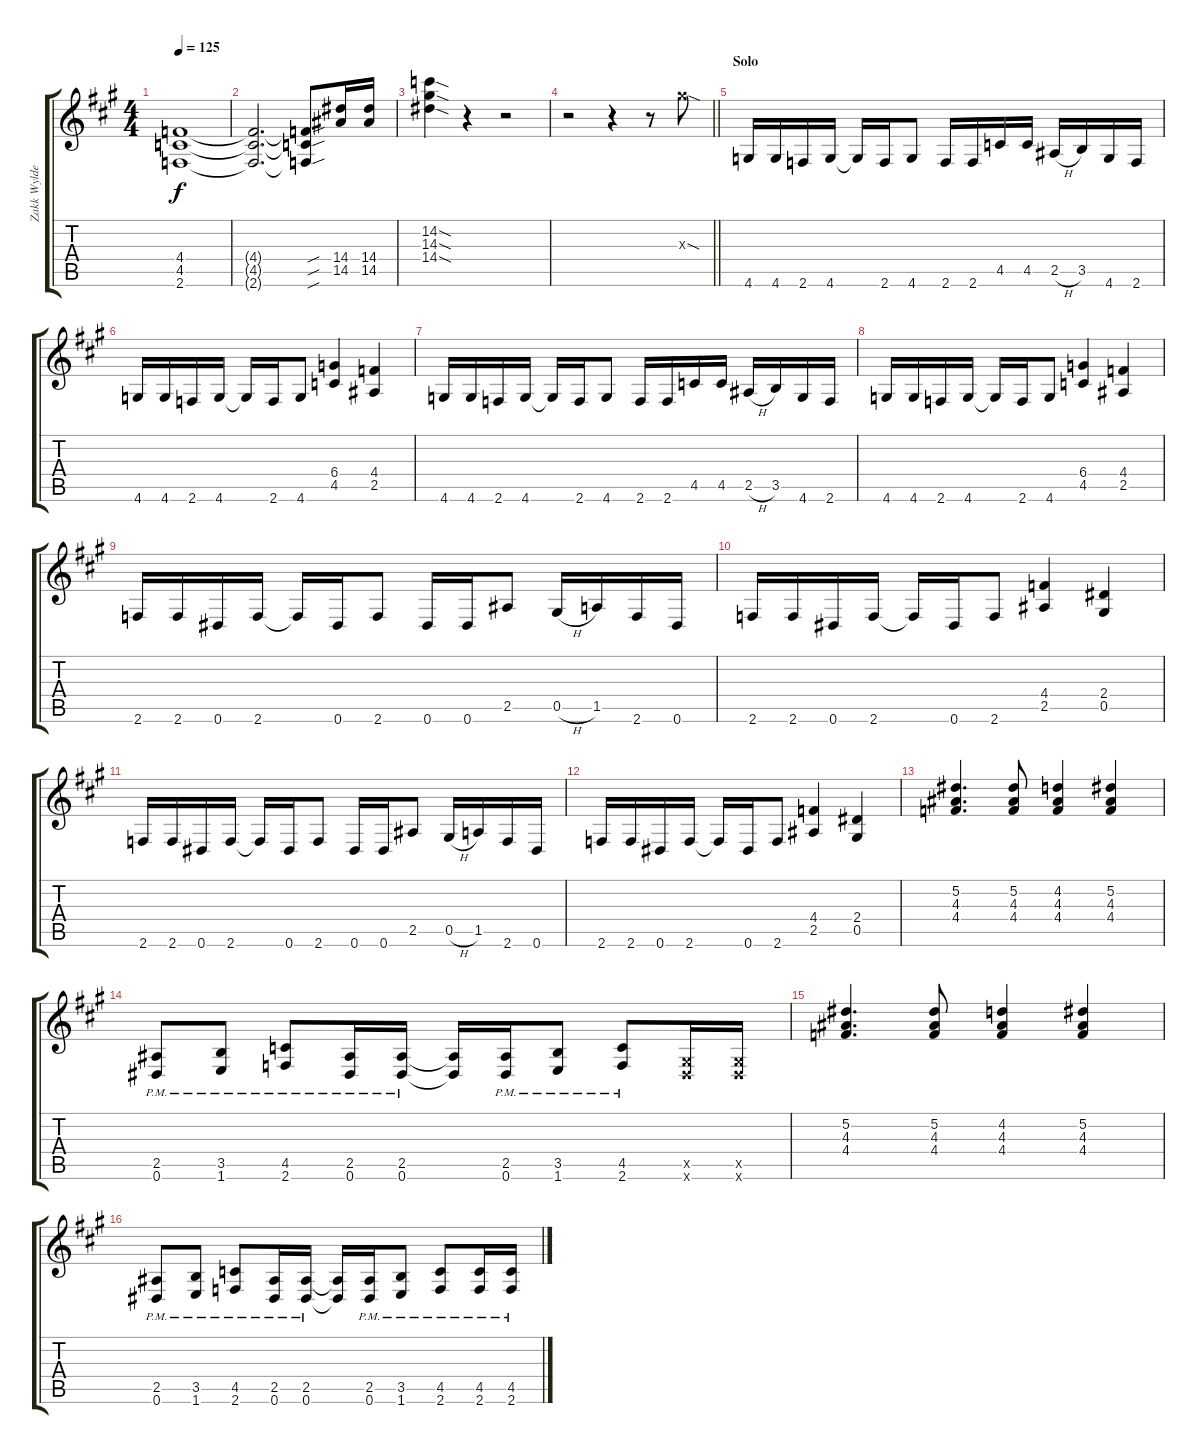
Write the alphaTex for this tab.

\track ("Zakk Wylde - Rhytm Guitar II" "Zakk Wylde") {instrument overdrivenguitar}
\staff {score tabs}
\tuning (Eb4 Bb3 Gb3 Db3 Ab2 Eb2) {hide}
\ts (4 4)
\tempo 125
\clef g2
\ks a
(4.4 4.5 2.6).1{dy f} |
(4.4{t} 4.5{t} 2.6{t}).2{d} (4.4{sou t} 4.5{sou t} 2.6{sou t}).8 (14.4 14.5).16 (14.4 14.5).16 |
(14.2{sod} 14.3{sod} 14.4{sod}).4 r.4 r.2 |
\barLineRight lightlight
r.2 r.4 r.8 14.3{sod x}.8 |
\section ("" "Solo")
4.6.16 4.6.16 2.6.16 4.6.16 4.6{t}.16 2.6.16 4.6.8 2.6.16 2.6.16 4.5.16 4.5.16 2.5{h}.16 3.5.16 4.6.16 2.6.16 |
4.6.16 4.6.16 2.6.16 4.6.16 4.6{t}.16 2.6.16 4.6.8 (6.4 4.5).4 (4.4 2.5).4 |
4.6.16 4.6.16 2.6.16 4.6.16 4.6{t}.16 2.6.16 4.6.8 2.6.16 2.6.16 4.5.16 4.5.16 2.5{h}.16 3.5.16 4.6.16 2.6.16 |
4.6.16 4.6.16 2.6.16 4.6.16 4.6{t}.16 2.6.16 4.6.8 (6.4 4.5).4 (4.4 2.5).4 |
2.6.16 2.6.16 0.6.16 2.6.16 2.6{t}.16 0.6.16 2.6.8 0.6.16 0.6.16 2.5.8 0.5{h}.16 1.5.16 2.6.16 0.6.16 |
2.6.16 2.6.16 0.6.16 2.6.16 2.6{t}.16 0.6.16 2.6.8 (4.4 2.5).4 (2.4 0.5).4 |
2.6.16 2.6.16 0.6.16 2.6.16 2.6{t}.16 0.6.16 2.6.8 0.6.16 0.6.16 2.5.8 0.5{h}.16 1.5.16 2.6.16 0.6.16 |
2.6.16 2.6.16 0.6.16 2.6.16 2.6{t}.16 0.6.16 2.6.8 (4.4 2.5).4 (2.4 0.5).4 |
(5.2 4.3 4.4).4{d} (5.2 4.3 4.4).8 (4.2 4.3 4.4).4 (5.2 4.3 4.4).4 |
(2.5{pm} 0.6{pm}).8 (3.5{pm} 1.6{pm}).8 (4.5{pm} 2.6{pm}).8 (2.5{pm} 0.6{pm}).16 (2.5{pm} 0.6{pm}).16 (2.5{t} 0.6{t}).16 (2.5{pm} 0.6{pm}).16 (3.5{pm} 1.6{pm}).8 (4.5{pm} 2.6{pm}).8 (0.5{x} 0.6{x}).16 (0.5{x} 0.6{x}).16 |
(5.2 4.3 4.4).4{d} (5.2 4.3 4.4).8 (4.2 4.3 4.4).4 (5.2 4.3 4.4).4 |
(2.5{pm} 0.6{pm}).8 (3.5{pm} 1.6{pm}).8 (4.5{pm} 2.6{pm}).8 (2.5{pm} 0.6{pm}).16 (2.5{pm} 0.6{pm}).16 (2.5{t} 0.6{t}).16 (2.5{pm} 0.6{pm}).16 (3.5{pm} 1.6{pm}).8 (4.5{pm} 2.6{pm}).8 (4.5{pm} 2.6{pm}).16 (4.5{pm} 2.6{pm}).16
